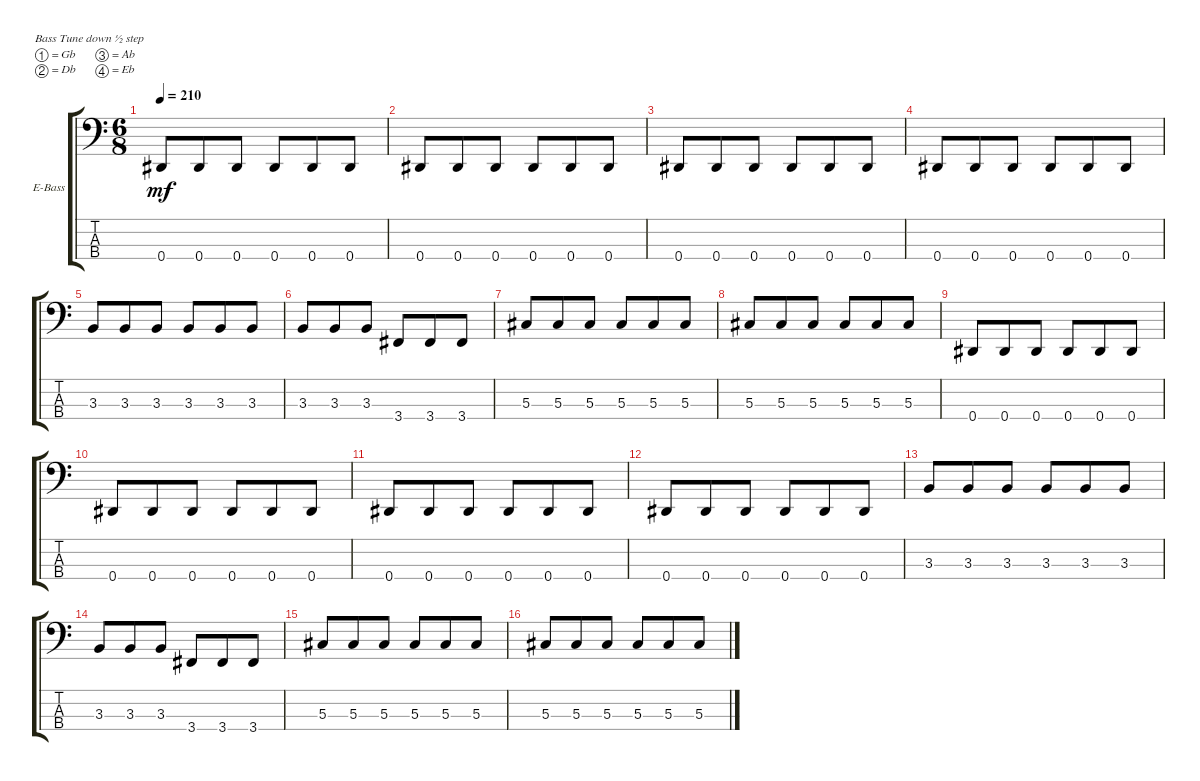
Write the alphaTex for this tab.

\bracketExtendMode groupsimilarinstruments
\firstSystemTrackNameOrientation horizontal
\otherSystemsTrackNameOrientation horizontal
\track ("Electric Bass" "E-Bass") {instrument electricbassfinger}
\staff {score tabs}
\tuning (Gb2 Db2 Ab1 Eb1)
\ts (6 8)
\tempo 210
\clef f4
\ks c
0.4.8{dy mf} 0.4.8 0.4.8 0.4.8 0.4.8 0.4.8 |
0.4.8 0.4.8 0.4.8 0.4.8 0.4.8 0.4.8 |
0.4.8 0.4.8 0.4.8 0.4.8 0.4.8 0.4.8 |
0.4.8 0.4.8 0.4.8 0.4.8 0.4.8 0.4.8 |
3.3.8 3.3.8 3.3.8 3.3.8 3.3.8 3.3.8 |
3.3.8 3.3.8 3.3.8 3.4.8 3.4.8 3.4.8 |
5.3.8 5.3.8 5.3.8 5.3.8 5.3.8 5.3.8 |
5.3.8 5.3.8 5.3.8 5.3.8 5.3.8 5.3.8 |
0.4.8 0.4.8 0.4.8 0.4.8 0.4.8 0.4.8 |
0.4.8 0.4.8 0.4.8 0.4.8 0.4.8 0.4.8 |
0.4.8 0.4.8 0.4.8 0.4.8 0.4.8 0.4.8 |
0.4.8 0.4.8 0.4.8 0.4.8 0.4.8 0.4.8 |
3.3.8 3.3.8 3.3.8 3.3.8 3.3.8 3.3.8 |
3.3.8 3.3.8 3.3.8 3.4.8 3.4.8 3.4.8 |
5.3.8 5.3.8 5.3.8 5.3.8 5.3.8 5.3.8 |
5.3.8 5.3.8 5.3.8 5.3.8 5.3.8 5.3.8
